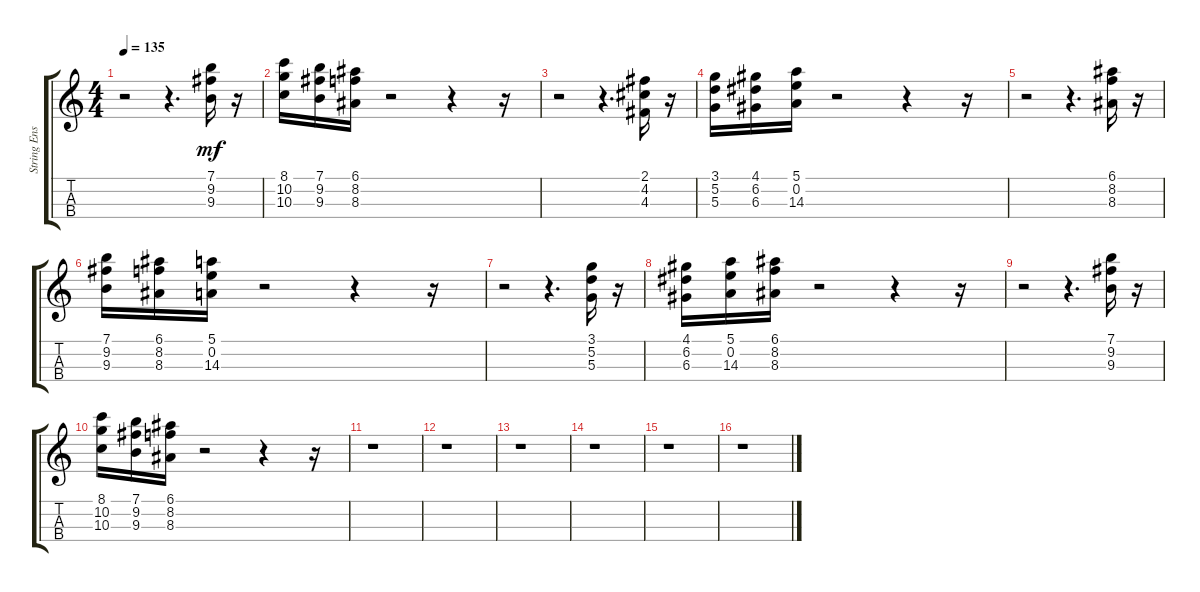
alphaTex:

\track ("String Ensemble 1 (high)" "String Ens") {instrument stringensemble1}
\staff {score tabs}
\tuning (E5 A4 D4 G3) {hide}
\ts (4 4)
\tempo 135
\clef g2
\ks c
r.2{dy mf} r.4{d} (7.1 9.2 9.3).16 r.16 |
(8.1 10.2 10.3).16 (7.1 9.2 9.3).16 (6.1 8.2 8.3).16 r.2 r.4 r.16 |
r.2 r.4{d} (2.1 4.2 4.3).16 r.16 |
(3.1 5.2 5.3).16 (4.1 6.2 6.3).16 (5.1 0.2 14.3).16 r.2 r.4 r.16 |
r.2 r.4{d} (6.1 8.2 8.3).16 r.16 |
(7.1 9.2 9.3).16 (6.1 8.2 8.3).16 (5.1 0.2 14.3).16 r.2 r.4 r.16 |
r.2 r.4{d} (3.1 5.2 5.3).16 r.16 |
(4.1 6.2 6.3).16 (5.1 0.2 14.3).16 (6.1 8.2 8.3).16 r.2 r.4 r.16 |
r.2 r.4{d} (7.1 9.2 9.3).16 r.16 |
(8.1 10.2 10.3).16 (7.1 9.2 9.3).16 (6.1 8.2 8.3).16 r.2 r.4 r.16 |
r.1 |
r.1 |
r.1 |
r.1 |
r.1 |
r.1
